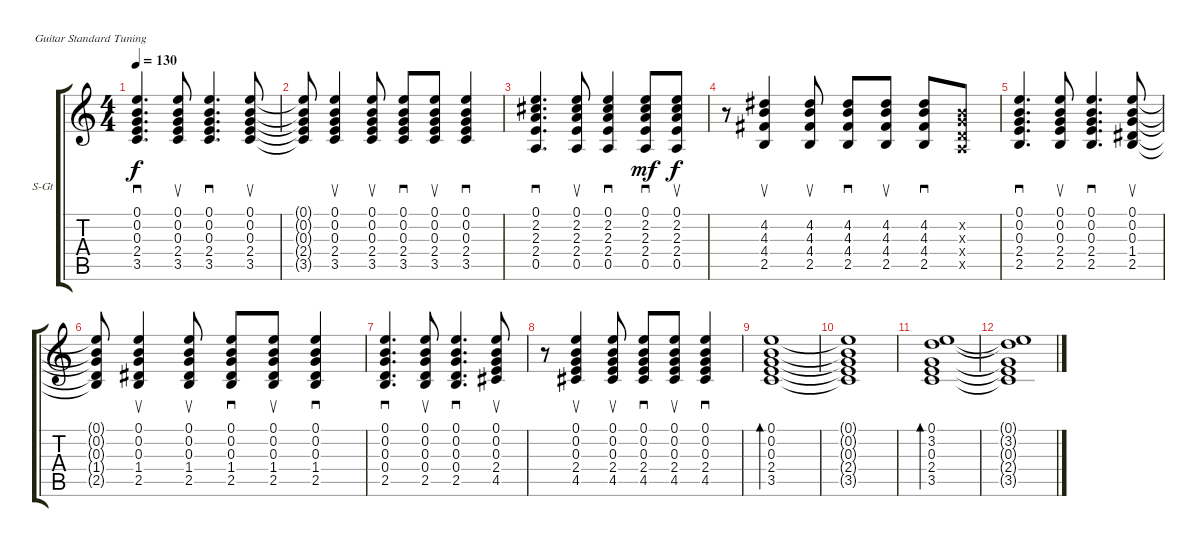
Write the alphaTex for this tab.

\defaultSystemsLayout 4
\bracketExtendMode groupsimilarinstruments
\firstSystemTrackNameOrientation horizontal
\otherSystemsTrackNameOrientation horizontal
\track ("Steel Guitar" "S-Gt") {instrument acousticguitarsteel}
\staff {score tabs}
\tuning (E4 B3 G3 D3 A2 E2)
\ts (4 4)
\tempo 130
\clef g2
\ks c
(3.5 2.4 0.3 0.2 0.1).4{d sd dy f} (3.5 2.4 0.3 0.2 0.1).8{su} (3.5 2.4 0.3 0.2 0.1).4{d sd} (3.5 2.4 0.3 0.2 0.1).8{su} |
(3.5{t} 2.4{t} 0.3{t} 0.2{t} 0.1{t}).8 (3.5 2.4 0.3 0.2 0.1).4{su} (3.5 2.4 0.3 0.2 0.1).8{su} (3.5 2.4 0.3 0.2 0.1).8{sd} (3.5 2.4 0.3 0.2 0.1).8{su} (3.5 2.4 0.3 0.2 0.1).4{sd} |
(0.5 2.4 2.3 2.2 0.1).4{d sd} (0.5 2.4 2.3 2.2 0.1).8{su} (0.5 2.4 2.3 2.2 0.1).4{sd} (0.5 2.4 2.3 2.2 0.1).8{sd dy mf} (0.5 2.4 2.3 2.2 0.1).8{su dy f} |
r.8 (2.5 4.4 4.3 4.2).4{su} (2.5 4.4 4.3 4.2).8{su} (2.5 4.4 4.3 4.2).8{sd} (2.5 4.4 4.3 4.2).8{su} (2.5 4.4 4.3 4.2).8{sd} (0.5{x} 0.4{x} 0.3{x} 0.2{x}).8 |
(2.5 2.4 0.3 0.2 0.1).4{d sd} (2.5 2.4 0.3 0.2 0.1).8{su} (2.5 2.4 0.3 0.2 0.1).4{d sd} (2.5 1.4 0.3 0.2 0.1).8{su} |
(2.5{t} 1.4{t} 0.3{t} 0.2{t} 0.1{t}).8 (2.5 1.4 0.3 0.2 0.1).4{su} (2.5 1.4 0.3 0.2 0.1).8{su} (2.5 1.4 0.3 0.2 0.1).8{sd} (2.5 1.4 0.3 0.2 0.1).8{su} (2.5 1.4 0.3 0.2 0.1).4{sd} |
(2.5 0.4 0.3 0.2 0.1).4{d sd} (2.5 0.4 0.3 0.2 0.1).8{su} (2.5 0.4 0.3 0.2 0.1).4{d sd} (4.5 2.4 0.3 0.2 0.1).8{su} |
r.8 (4.5 2.4 0.3 0.2 0.1).4{su} (4.5 2.4 0.3 0.2 0.1).8{su} (4.5 2.4 0.3 0.2 0.1).8{sd} (4.5 2.4 0.3 0.2 0.1).8{su} (4.5 2.4 0.3 0.2 0.1).4{sd} |
(3.5 2.4 0.3 0.2 0.1).1{bd 231} |
(3.5{t} 2.4{t} 0.3{t} 0.2{t} 0.1{t}).1 |
(3.5 2.4 0.3 3.2 0.1).1{bd 228} |
(3.5{t} 2.4{t} 0.3{t} 3.2{t} 0.1{t}).1
